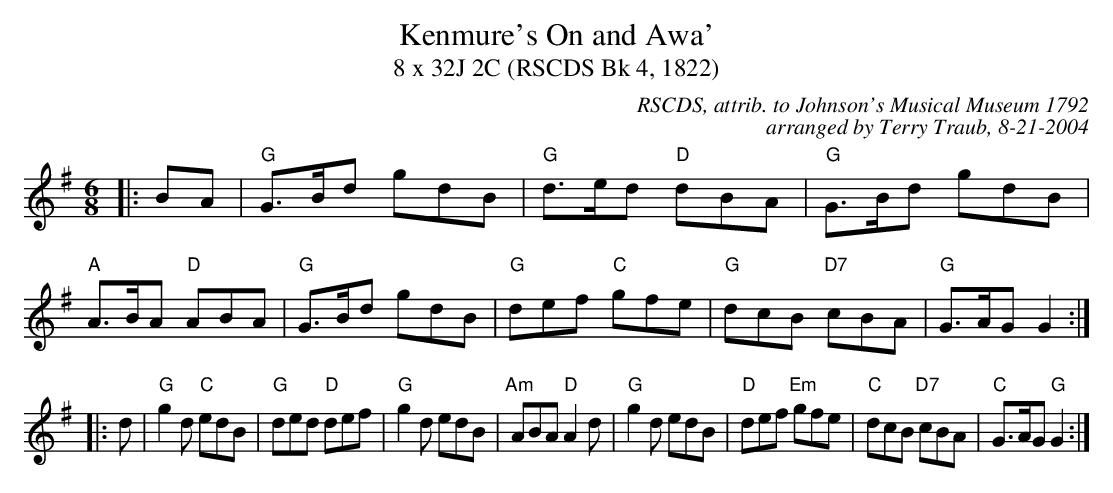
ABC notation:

X:1
T: Kenmure's On and Awa'
T: 8 x 32J 2C (RSCDS Bk 4, 1822)
C: RSCDS, attrib. to Johnson's Musical Museum 1792
C: arranged by Terry Traub, 8-21-2004
M: 6/8
L: 1/8
K: G
|: BA|"G"G>Bd gdB|"G"d>ed "D"dBA|"G"G>Bd gdB|"A"A>BA "D"ABA|"G"G>Bd gdB|"G"def "C"gfe|"G"dcB "D7"cBA|"G"G>AG G2 :|
|: d |"G"g2 d "C"edB|"G"ded "D"def|"G"g2 d edB|"Am"ABA "D"A2 d|"G"g2 d edB |"D"def "Em"gfe|"C"dcB "D7"cBA|"C"G>AG "G"G2 :|
